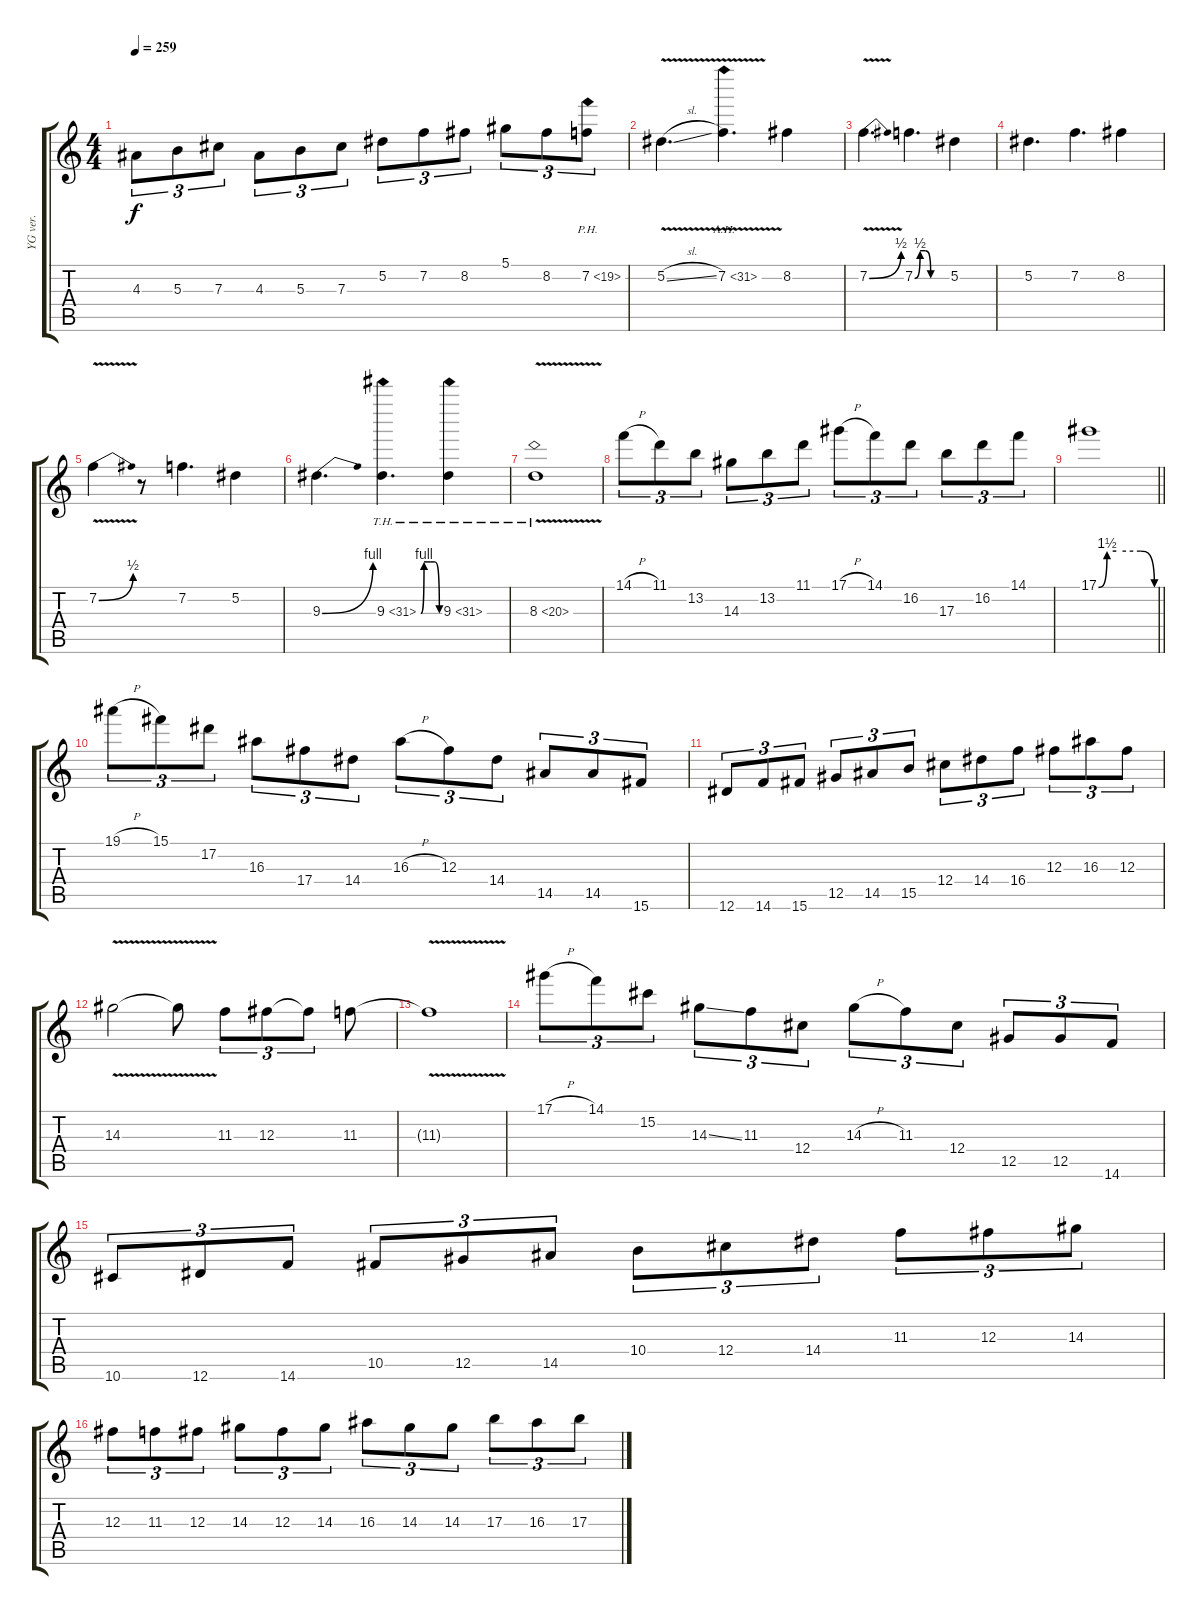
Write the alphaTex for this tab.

\track ("YG ver." "YG ver.") {mute instrument overdrivenguitar}
\staff {score tabs}
\tuning (Eb4 Bb3 Gb3 Db3 Ab2 Eb2) {hide}
\ts (4 4)
\tempo 259
\clef g2
\ks c
4.3.8{tu (3 2) dy f} 5.3.8{tu (3 2)} 7.3.8{tu (3 2)} 4.3.8{tu (3 2)} 5.3.8{tu (3 2)} 7.3.8{tu (3 2)} 5.2.8{tu (3 2)} 7.2.8{tu (3 2)} 8.2.8{tu (3 2)} 5.1.8{tu (3 2)} 8.2.8{tu (3 2)} 7.2{ph 12}.8{tu (3 2)} |
5.2{v sl}.4{d} 7.2{ah 24 v}.4{d} 8.2.4 |
7.2{be (bend 0 0 60 2) v}.4{d} 7.2{be (custom 0 0 10 2 20 2 30 0 60 0)}.4{d} 5.2.4 |
5.2.4{d} 7.2.4{d} 8.2.4 |
7.2{be (bend 0 0 60 2) v}.4 r.8 7.2.4{d} 5.2.4 |
9.3{be (bend 0 0 60 4)}.4{d} 9.3{be (custom 0 0 10 4 20 4 30 4 45 4 60 0) th 22}.4{d} 9.3{th 22}.4 |
8.3{th 12 v}.1 |
14.1{h}.8{tu (3 2)} 11.1.8{tu (3 2)} 13.2.8{tu (3 2)} 14.3.8{tu (3 2)} 13.2.8{tu (3 2)} 11.1.8{tu (3 2)} 17.1{h}.8{tu (3 2)} 14.1.8{tu (3 2)} 16.2.8{tu (3 2)} 17.3.8{tu (3 2)} 16.2.8{tu (3 2)} 14.1.8{tu (3 2)} |
\barLineRight lightlight
17.1{be (custom 0 0 9 6 19 6 45 6 60 0)}.1 |
19.1{h}.8{tu (3 2)} 15.1.8{tu (3 2)} 17.2.8{tu (3 2)} 16.3.8{tu (3 2)} 17.4.8{tu (3 2)} 14.4.8{tu (3 2)} 16.3{h}.8{tu (3 2)} 12.3.8{tu (3 2)} 14.4.8{tu (3 2)} 14.5.8{tu (3 2)} 14.5.8{tu (3 2)} 15.6.8{tu (3 2)} |
12.6.8{tu (3 2)} 14.6.8{tu (3 2)} 15.6.8{tu (3 2)} 12.5.8{tu (3 2)} 14.5.8{tu (3 2)} 15.5.8{tu (3 2)} 12.4.8{tu (3 2)} 14.4.8{tu (3 2)} 16.4.8{tu (3 2)} 12.3.8{tu (3 2)} 16.3.8{tu (3 2)} 12.3.8{tu (3 2)} |
14.3{v}.2 14.3{t}.8 11.3.8{tu (3 2)} 12.3.8{tu (3 2)} 12.3{t}.8{tu (3 2)} 11.3.8 |
11.3{v t}.1 |
17.1{h}.8{tu (3 2)} 14.1.8{tu (3 2)} 15.2.8{tu (3 2)} 14.3{ss}.8{tu (3 2)} 11.3.8{tu (3 2)} 12.4.8{tu (3 2)} 14.3{h}.8{tu (3 2)} 11.3.8{tu (3 2)} 12.4.8{tu (3 2)} 12.5.8{tu (3 2)} 12.5.8{tu (3 2)} 14.6.8{tu (3 2)} |
10.6.8{tu (3 2)} 12.6.8{tu (3 2)} 14.6.8{tu (3 2)} 10.5.8{tu (3 2)} 12.5.8{tu (3 2)} 14.5.8{tu (3 2)} 10.4.8{tu (3 2)} 12.4.8{tu (3 2)} 14.4.8{tu (3 2)} 11.3.8{tu (3 2)} 12.3.8{tu (3 2)} 14.3.8{tu (3 2)} |
12.3.8{tu (3 2)} 11.3.8{tu (3 2)} 12.3.8{tu (3 2)} 14.3.8{tu (3 2)} 12.3.8{tu (3 2)} 14.3.8{tu (3 2)} 16.3.8{tu (3 2)} 14.3.8{tu (3 2)} 14.3.8{tu (3 2)} 17.3.8{tu (3 2)} 16.3.8{tu (3 2)} 17.3.8{tu (3 2)}
